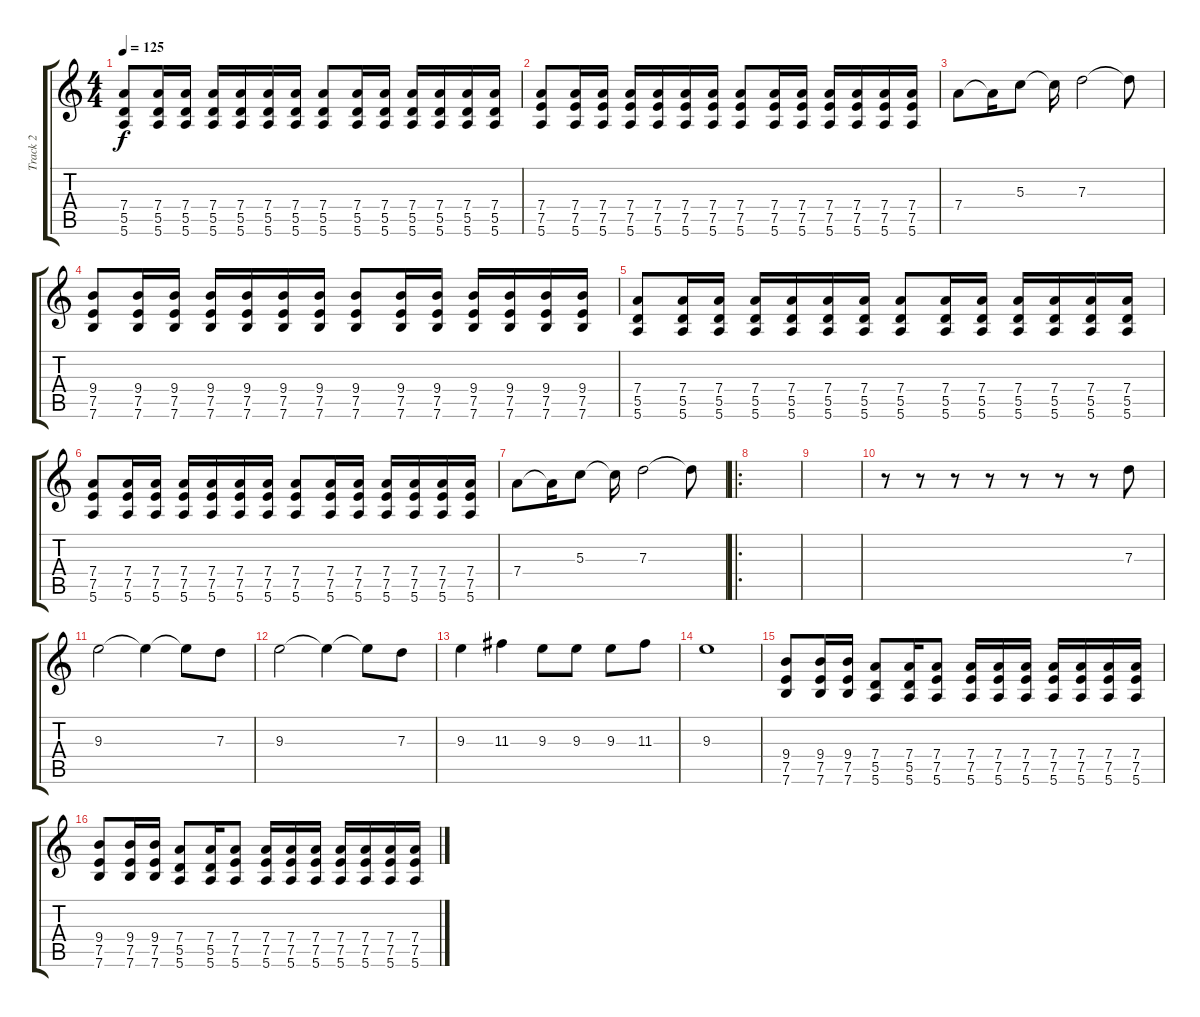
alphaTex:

\track ("Track 2" "Track 2") {instrument overdrivenguitar}
\staff {score tabs}
\tuning (E4 B3 G3 D3 A2 E2) {hide}
\ts (4 4)
\tempo 125
\clef g2
\ks c
(7.4 5.5 5.6).8{dy f} (7.4 5.5 5.6).16 (7.4 5.5 5.6).16 (7.4 5.5 5.6).16 (7.4 5.5 5.6).16 (7.4 5.5 5.6).16 (7.4 5.5 5.6).16 (7.4 5.5 5.6).8 (7.4 5.5 5.6).16 (7.4 5.5 5.6).16 (7.4 5.5 5.6).16 (7.4 5.5 5.6).16 (7.4 5.5 5.6).16 (7.4 5.5 5.6).16 |
(7.4 7.5 5.6).8 (7.4 7.5 5.6).16 (7.4 7.5 5.6).16 (7.4 7.5 5.6).16 (7.4 7.5 5.6).16 (7.4 7.5 5.6).16 (7.4 7.5 5.6).16 (7.4 7.5 5.6).8 (7.4 7.5 5.6).16 (7.4 7.5 5.6).16 (7.4 7.5 5.6).16 (7.4 7.5 5.6).16 (7.4 7.5 5.6).16 (7.4 7.5 5.6).16 |
7.4.8 7.4{t}.16 5.3.8 5.3{t}.16 7.3.2 7.3{t}.8 |
(9.4 7.5 7.6).8 (9.4 7.5 7.6).16 (9.4 7.5 7.6).16 (9.4 7.5 7.6).16 (9.4 7.5 7.6).16 (9.4 7.5 7.6).16 (9.4 7.5 7.6).16 (9.4 7.5 7.6).8 (9.4 7.5 7.6).16 (9.4 7.5 7.6).16 (9.4 7.5 7.6).16 (9.4 7.5 7.6).16 (9.4 7.5 7.6).16 (9.4 7.5 7.6).16 |
(7.4 5.5 5.6).8 (7.4 5.5 5.6).16 (7.4 5.5 5.6).16 (7.4 5.5 5.6).16 (7.4 5.5 5.6).16 (7.4 5.5 5.6).16 (7.4 5.5 5.6).16 (7.4 5.5 5.6).8 (7.4 5.5 5.6).16 (7.4 5.5 5.6).16 (7.4 5.5 5.6).16 (7.4 5.5 5.6).16 (7.4 5.5 5.6).16 (7.4 5.5 5.6).16 |
(7.4 7.5 5.6).8 (7.4 7.5 5.6).16 (7.4 7.5 5.6).16 (7.4 7.5 5.6).16 (7.4 7.5 5.6).16 (7.4 7.5 5.6).16 (7.4 7.5 5.6).16 (7.4 7.5 5.6).8 (7.4 7.5 5.6).16 (7.4 7.5 5.6).16 (7.4 7.5 5.6).16 (7.4 7.5 5.6).16 (7.4 7.5 5.6).16 (7.4 7.5 5.6).16 |
7.4.8 7.4{t}.16 5.3.8 5.3{t}.16 7.3.2 7.3{t}.8 |
\ro
|
|
r.8 r.8 r.8 r.8 r.8 r.8 r.8 7.3.8 |
9.3.2 9.3{t}.4 9.3{t}.8 7.3.8 |
9.3.2 9.3{t}.4 9.3{t}.8 7.3.8 |
9.3.4 11.3.4 9.3.8 9.3.8 9.3.8 11.3.8 |
9.3.1 |
(9.4 7.5 7.6).8 (9.4 7.5 7.6).16 (9.4 7.5 7.6).16 (7.4 5.5 5.6).8 (7.4 5.5 5.6).16 (7.4 7.5 5.6).8 (7.4 7.5 5.6).16 (7.4 7.5 5.6).16 (7.4 7.5 5.6).16 (7.4 7.5 5.6).16 (7.4 7.5 5.6).16 (7.4 7.5 5.6).16 (7.4 7.5 5.6).16 |
(9.4 7.5 7.6).8 (9.4 7.5 7.6).16 (9.4 7.5 7.6).16 (7.4 5.5 5.6).8 (7.4 5.5 5.6).16 (7.4 7.5 5.6).8 (7.4 7.5 5.6).16 (7.4 7.5 5.6).16 (7.4 7.5 5.6).16 (7.4 7.5 5.6).16 (7.4 7.5 5.6).16 (7.4 7.5 5.6).16 (7.4 7.5 5.6).16
